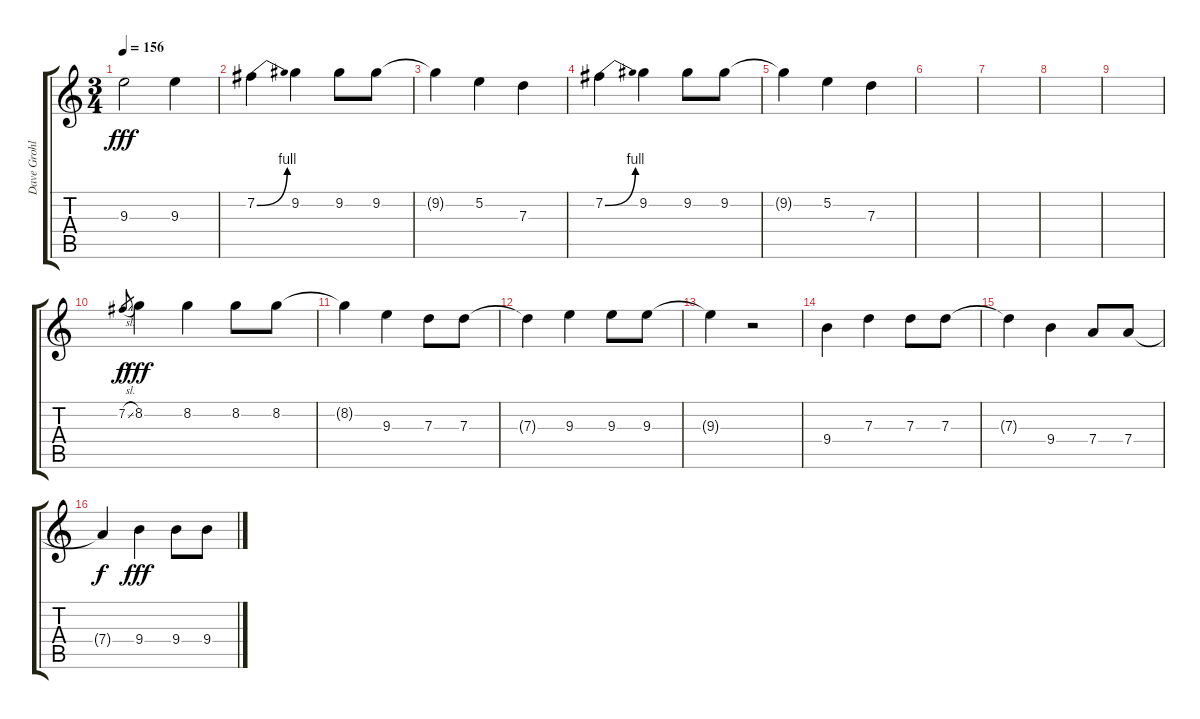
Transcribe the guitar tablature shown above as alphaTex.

\track ("Dave Grohl" "Dave Grohl") {instrument electricguitarjazz}
\staff {score tabs}
\tuning (E4 B3 G3 D3 A2 E2) {hide}
\ts (3 4)
\tempo 156
\clef g2
\ks c
9.3.2{dy fff} 9.3.4 |
7.2{be (bend 0 0 60 4)}.4 9.2.4 9.2.8 9.2.8 |
9.2{t}.4 5.2.4 7.3.4 |
7.2{be (bend 0 0 60 4)}.4 9.2.4 9.2.8 9.2.8 |
9.2{t}.4 5.2.4 7.3.4 |
|
|
|
|
7.2{sl}.8{gr dy f} 8.2.4{dy fff} 8.2.4 8.2.8 8.2.8 |
8.2{t}.4 9.3.4 7.3.8 7.3.8 |
7.3{t}.4 9.3.4 9.3.8 9.3.8 |
9.3{t}.4 r.2 |
9.4.4 7.3.4 7.3.8 7.3.8 |
7.3{t}.4 9.4.4 7.4.8 7.4.8 |
7.4{t}.4{dy f} 9.4.4{dy fff} 9.4.8 9.4.8
